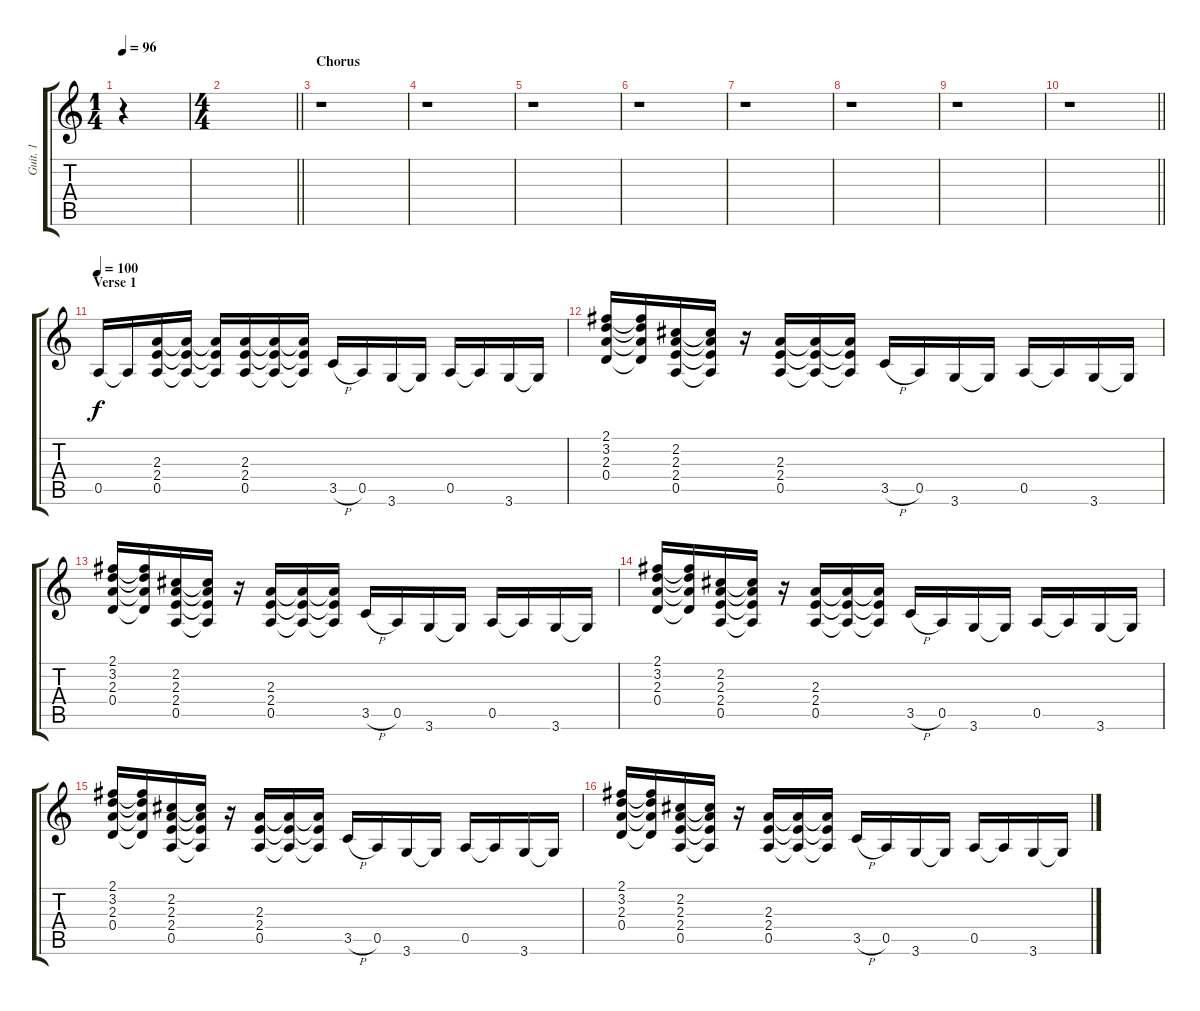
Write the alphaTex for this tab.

\track ("Guit. 1" "Guit. 1") {instrument overdrivenguitar}
\staff {score tabs}
\tuning (E4 B3 G3 D3 A2 E2) {hide}
\voice
\ts (1 4)
\tempo 96
\clef g2
\ks c
r.4{dy f instrument overdrivenguitar} |
\ts (4 4)
\barLineRight lightlight
|
\section ("" "Chorus")
r.1 |
r.1 |
r.1 |
r.1 |
r.1 |
r.1 |
r.1 |
\barLineRight lightlight
r.1 |
\section ("" "Verse 1")
\tempo 100
0.5.16 0.5{t}.16 (2.3 2.4 0.5).16 (2.3{t} 2.4{t} 0.5{t}).16 (2.3{t} 2.4{t} 0.5{t}).16 (2.3 2.4 0.5).16 (2.3{t} 2.4{t} 0.5{t}).16 (2.3{t} 2.4{t} 0.5{t}).16 3.5{h}.16 0.5.16 3.6.16 3.6{t}.16 0.5.16 0.5{t}.16 3.6.16 3.6{t}.16 |
(2.1 3.2 2.3 0.4).16 (2.1{t} 3.2{t} 2.3{t} 0.4{t}).16 (2.2 2.3 2.4 0.5).16 (2.2{t} 2.3{t} 2.4{t} 0.5{t}).16 r.16 (2.3 2.4 0.5).16 (2.3{t} 2.4{t} 0.5{t}).16 (2.3{t} 2.4{t} 0.5{t}).16 3.5{h}.16 0.5.16 3.6.16 3.6{t}.16 0.5.16 0.5{t}.16 3.6.16 3.6{t}.16 |
(2.1 3.2 2.3 0.4).16 (2.1{t} 3.2{t} 2.3{t} 0.4{t}).16 (2.2 2.3 2.4 0.5).16 (2.2{t} 2.3{t} 2.4{t} 0.5{t}).16 r.16 (2.3 2.4 0.5).16 (2.3{t} 2.4{t} 0.5{t}).16 (2.3{t} 2.4{t} 0.5{t}).16 3.5{h}.16 0.5.16 3.6.16 3.6{t}.16 0.5.16 0.5{t}.16 3.6.16 3.6{t}.16 |
(2.1 3.2 2.3 0.4).16 (2.1{t} 3.2{t} 2.3{t} 0.4{t}).16 (2.2 2.3 2.4 0.5).16 (2.2{t} 2.3{t} 2.4{t} 0.5{t}).16 r.16 (2.3 2.4 0.5).16 (2.3{t} 2.4{t} 0.5{t}).16 (2.3{t} 2.4{t} 0.5{t}).16 3.5{h}.16 0.5.16 3.6.16 3.6{t}.16 0.5.16 0.5{t}.16 3.6.16 3.6{t}.16 |
(2.1 3.2 2.3 0.4).16 (2.1{t} 3.2{t} 2.3{t} 0.4{t}).16 (2.2 2.3 2.4 0.5).16 (2.2{t} 2.3{t} 2.4{t} 0.5{t}).16 r.16 (2.3 2.4 0.5).16 (2.3{t} 2.4{t} 0.5{t}).16 (2.3{t} 2.4{t} 0.5{t}).16 3.5{h}.16 0.5.16 3.6.16 3.6{t}.16 0.5.16 0.5{t}.16 3.6.16 3.6{t}.16 |
(2.1 3.2 2.3 0.4).16 (2.1{t} 3.2{t} 2.3{t} 0.4{t}).16 (2.2 2.3 2.4 0.5).16 (2.2{t} 2.3{t} 2.4{t} 0.5{t}).16 r.16 (2.3 2.4 0.5).16 (2.3{t} 2.4{t} 0.5{t}).16 (2.3{t} 2.4{t} 0.5{t}).16 3.5{h}.16 0.5.16 3.6.16 3.6{t}.16 0.5.16 0.5{t}.16 3.6.16 3.6{t}.16
\voice
\clef g2
\ottava regular
\simile none
\ks c
r.4{dy f} |
\barLineRight lightlight
|
|
|
|
|
|
|
|
\barLineRight lightlight
|
|
|
|
|
|
